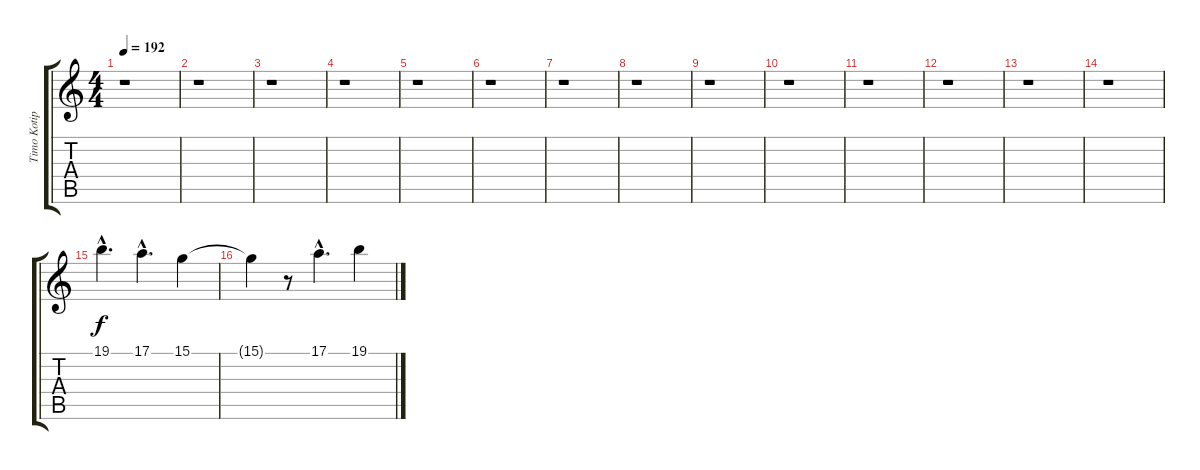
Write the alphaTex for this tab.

\track ("Timo Kotipelto" "Timo Kotip") {instrument lead1square}
\staff {score tabs}
\tuning (E4 B3 G3 D3 A2 E2) {hide}
\ts (4 4)
\tempo 192
\clef g2
\ks c
r.1{dy f} |
r.1 |
r.1 |
r.1 |
r.1 |
r.1 |
r.1 |
r.1 |
r.1 |
r.1 |
r.1 |
r.1 |
r.1 |
r.1 |
19.1{hac}.4{d} 17.1{hac}.4{d} 15.1.4 |
15.1{t}.4 r.8 17.1{hac}.4{d} 19.1.4
